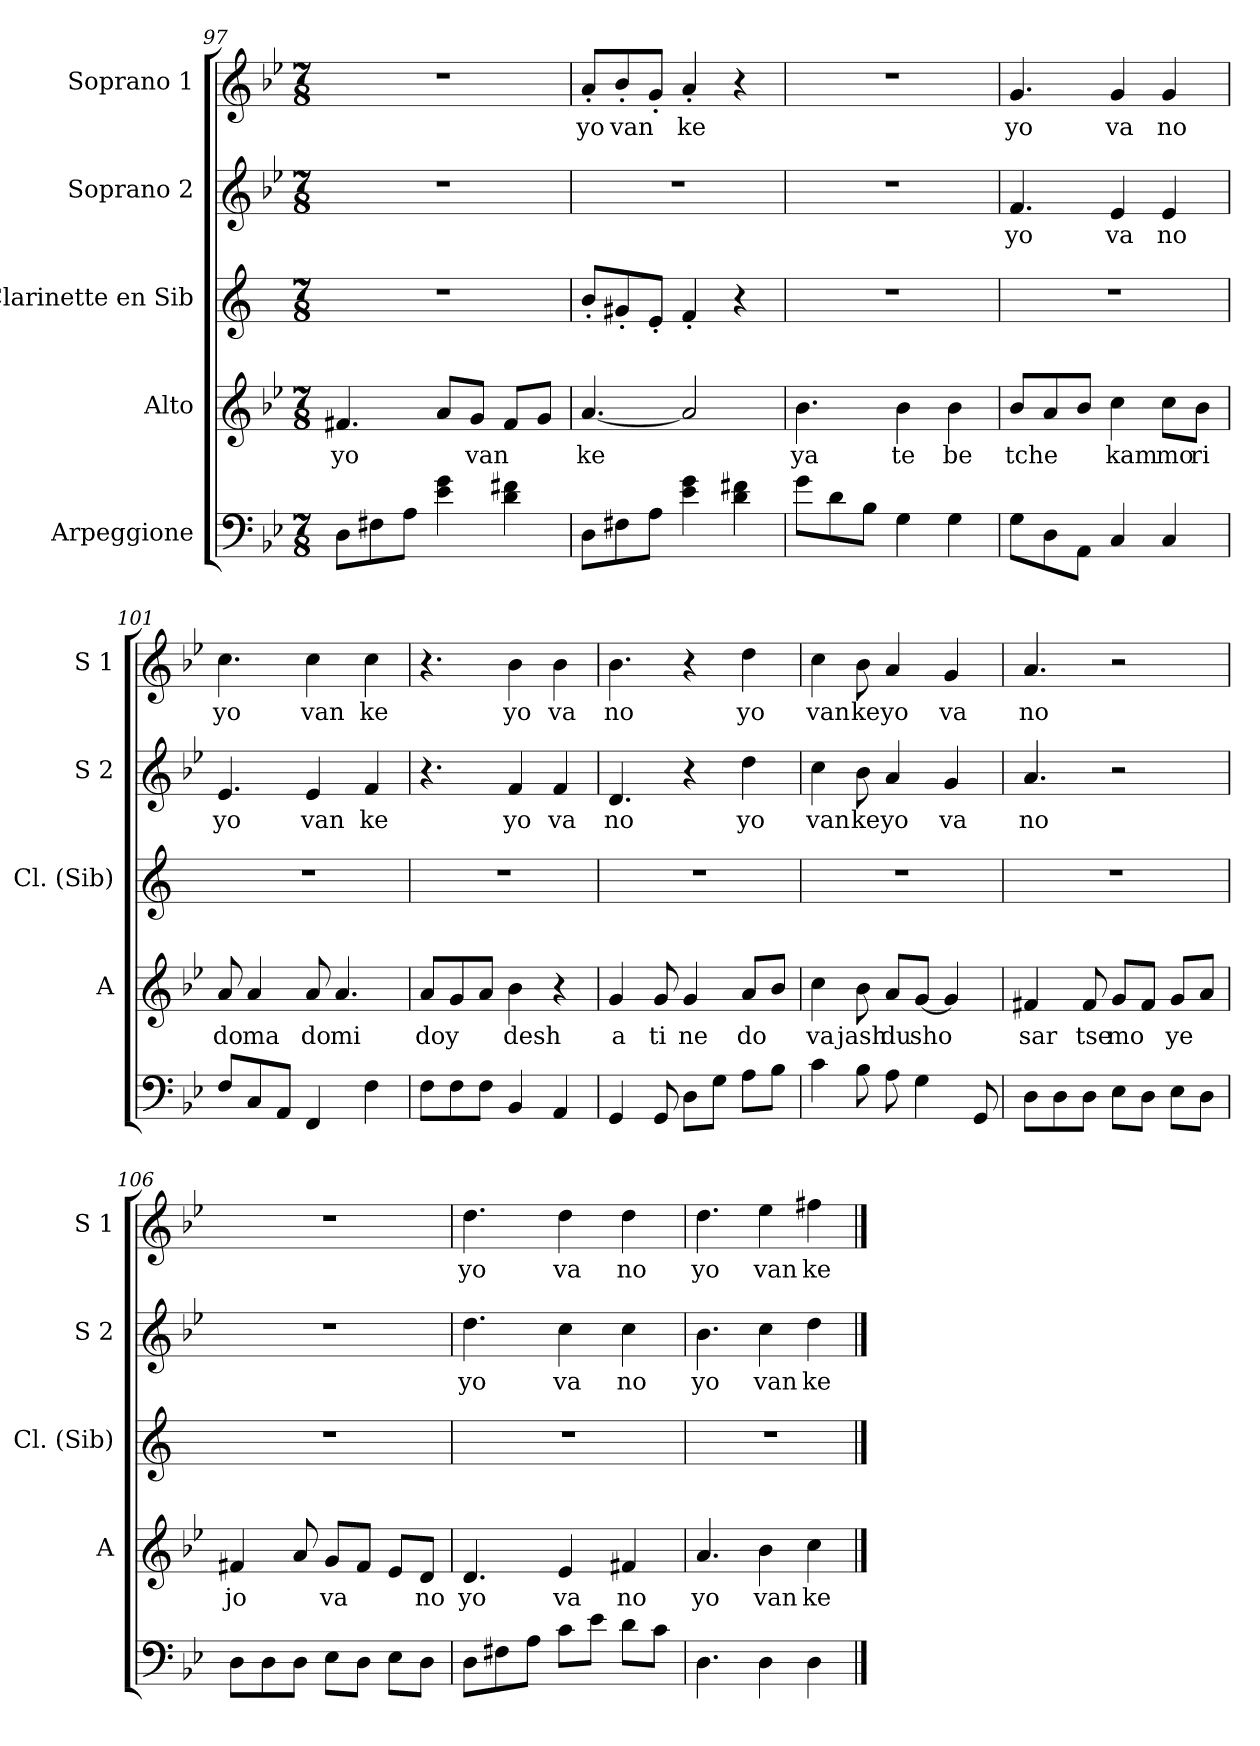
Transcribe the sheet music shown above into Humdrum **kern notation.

**kern	**kern	**text	**kern	**kern	**text	**kern	**text
*part5	*part4	*part4	*part3	*part2	*part2	*part1	*part1
*staff5	*staff4	*staff4	*staff3	*staff2	*staff2	*staff1	*staff1
*I"Arpeggione	*I"Alto	*	*I"Clarinette en Sib	*I"Soprano 2	*	*I"Soprano 1	*
*	*I'A	*	*I'Cl. (Sib)	*I'S 2	*	*I'S 1	*
*clefF4	*clefG2	*	*clefG2	*clefG2	*	*clefG2	*
*	*	*	*ITrd1c2	*	*	*	*
*k[b-e-]	*k[b-e-]	*	*k[b-e-]	*k[b-e-]	*	*k[b-e-]	*
*g:	*g:	*	*g:	*g:	*	*g:	*
*M7/8	*M7/8	*	*M7/8	*M7/8	*	*M7/8	*
=97	=97	=97	=97	=97	=97	=97	=97
!	!	!LO:LY:b	!	!	!	!	!
8D\L	4.f#X/	yo	2..r	2..r	.	2..r	.
8F#X\	.	.	.	.	.	.	.
8A\J	.	.	.	.	.	.	.
4e-\ 4g\	8a/L	.	.	.	.	.	.
!	!	!LO:LY:b	!	!	!	!	!
.	8g/J	van	.	.	.	.	.
4d\ 4f#X\	8f#/L	.	.	.	.	.	.
.	8g/J	.	.	.	.	.	.
=98	=98	=98	=98	=98	=98	=98	=98
!	!	!LO:LY:b	!	!	!	!	!
!	!	!	!	!	!	!	!LO:LY:b
8D\L	[4.a/	ke	8a'</L	2..r	.	8a'</L	yo
!	!	!	!	!	!	!	!LO:LY:b
8F#X\	.	.	8f#X'</	.	.	8b-'</	van
8A\J	.	.	8d'</J	.	.	8g'</J	.
!	!	!	!	!	!	!	!LO:LY:b
4e-\ 4g\	2a/]	.	4e-'</	.	.	4a'</	ke
4d\ 4f#X\	.	.	4r	.	.	4r	.
=99	=99	=99	=99	=99	=99	=99	=99
!	!	!LO:LY:b	!	!	!	!	!
8g\L	4.b-\	ya	2..r	2..r	.	2..r	.
8d\	.	.	.	.	.	.	.
8B-\J	.	.	.	.	.	.	.
!	!	!LO:LY:b	!	!	!	!	!
4G\	4b-\	te	.	.	.	.	.
!	!	!LO:LY:b	!	!	!	!	!
4G\	4b-\	be	.	.	.	.	.
!!LO:PB:g=z
=100	=100	=100	=100	=100	=100	=100	=100
!	!	!LO:LY:b	!	!	!	!	!
!	!	!	!	!	!LO:LY:b	!	!
!	!	!	!	!	!	!	!LO:LY:b
8G\L	8b-/L	tche	2..r	4.f/	yo	4.g/	yo
8D\	8a/	.	.	.	.	.	.
8AA\J	8b-/J	.	.	.	.	.	.
!	!	!LO:LY:b	!	!	!	!	!
!	!	!	!	!	!LO:LY:b	!	!
!	!	!	!	!	!	!	!LO:LY:b
4C/	4cc\	kam	.	4e-/	va	4g/	va
!	!	!LO:LY:b	!	!	!	!	!
!	!	!	!	!	!LO:LY:b	!	!
!	!	!	!	!	!	!	!LO:LY:b
4C/	8cc\L	mo	.	4e-/	no	4g/	no
!	!	!LO:LY:b	!	!	!	!	!
.	8b-\J	ri	.	.	.	.	.
=101	=101	=101	=101	=101	=101	=101	=101
!	!	!LO:LY:b	!	!	!	!	!
!	!	!	!	!	!LO:LY:b	!	!
!	!	!	!	!	!	!	!LO:LY:b
8F/L	8a/	do	2..r	4.e-/	yo	4.cc\	yo
!	!	!LO:LY:b	!	!	!	!	!
8C/	4a/	ma	.	.	.	.	.
8AA/J	.	.	.	.	.	.	.
!	!	!LO:LY:b	!	!	!	!	!
!	!	!	!	!	!LO:LY:b	!	!
!	!	!	!	!	!	!	!LO:LY:b
4FF/	8a/	do	.	4e-/	van	4cc\	van
!	!	!LO:LY:b	!	!	!	!	!
.	4.a/	mi	.	.	.	.	.
!	!	!	!	!	!LO:LY:b	!	!
!	!	!	!	!	!	!	!LO:LY:b
4F\	.	.	.	4f/	ke	4cc\	ke
=102	=102	=102	=102	=102	=102	=102	=102
!	!	!LO:LY:b	!	!	!	!	!
8F\L	8a/L	doy	2..r	4.r	.	4.r	.
8F\	8g/	.	.	.	.	.	.
8F\J	8a/J	.	.	.	.	.	.
!	!	!LO:LY:b	!	!	!	!	!
!	!	!	!	!	!LO:LY:b	!	!
!	!	!	!	!	!	!	!LO:LY:b
4BB-/	4b-\	desh	.	4f/	yo	4b-\	yo
!	!	!	!	!	!LO:LY:b	!	!
!	!	!	!	!	!	!	!LO:LY:b
4AA/	4r	.	.	4f/	va	4b-\	va
=103	=103	=103	=103	=103	=103	=103	=103
!	!	!LO:LY:b	!	!	!	!	!
!	!	!	!	!	!LO:LY:b	!	!
!	!	!	!	!	!	!	!LO:LY:b
4GG/	4g/	a	2..r	4.d/	no	4.b-\	no
!	!	!LO:LY:b	!	!	!	!	!
8GG/	8g/	ti	.	.	.	.	.
!	!	!LO:LY:b	!	!	!	!	!
8D\L	4g/	ne	.	4r	.	4r	.
8G\J	.	.	.	.	.	.	.
!	!	!LO:LY:b	!	!	!	!	!
!	!	!	!	!	!LO:LY:b	!	!
!	!	!	!	!	!	!	!LO:LY:b
8A\L	8a/L	do	.	4dd\	yo	4dd\	yo
8B-\J	8b-/J	.	.	.	.	.	.
!!LO:LB:g=z
=104	=104	=104	=104	=104	=104	=104	=104
!	!	!LO:LY:b	!	!	!	!	!
!	!	!	!	!	!LO:LY:b	!	!
!	!	!	!	!	!	!	!LO:LY:b
4c\	4cc\	va	2..r	4cc\	van	4cc\	van
!	!	!LO:LY:b	!	!	!	!	!
!	!	!	!	!	!LO:LY:b	!	!
!	!	!	!	!	!	!	!LO:LY:b
8B-\	8b-\	jash	.	8b-\	ke	8b-\	ke
!	!	!LO:LY:b	!	!	!	!	!
!	!	!	!	!	!LO:LY:b	!	!
!	!	!	!	!	!	!	!LO:LY:b
8A\	8a/L	du	.	4a/	yo	4a/	yo
!	!	!LO:LY:b	!	!	!	!	!
4G\	[8g/J	sho	.	.	.	.	.
!	!	!	!	!	!LO:LY:b	!	!
!	!	!	!	!	!	!	!LO:LY:b
.	4g/]	.	.	4g/	va	4g/	va
8GG/	.	.	.	.	.	.	.
=105	=105	=105	=105	=105	=105	=105	=105
!	!	!LO:LY:b	!	!	!	!	!
!	!	!	!	!	!LO:LY:b	!	!
!	!	!	!	!	!	!	!LO:LY:b
8D\L	4f#X/	sar	2..r	4.a/	no	4.a/	no
8D\	.	.	.	.	.	.	.
!	!	!LO:LY:b	!	!	!	!	!
8D\J	8f#/	tse	.	.	.	.	.
!	!	!LO:LY:b	!	!	!	!	!
8E-\L	8g/L	mo	.	2r	.	2r	.
8D\J	8f#/J	.	.	.	.	.	.
!	!	!LO:LY:b	!	!	!	!	!
8E-\L	8g/L	ye	.	.	.	.	.
8D\J	8a/J	.	.	.	.	.	.
=106	=106	=106	=106	=106	=106	=106	=106
!	!	!LO:LY:b	!	!	!	!	!
8D\L	4f#X/	jo	2..r	2..r	.	2..r	.
8D\	.	.	.	.	.	.	.
8D\J	8a/	.	.	.	.	.	.
!	!	!LO:LY:b	!	!	!	!	!
8E-\L	8g/L	va	.	.	.	.	.
8D\J	8f#/J	.	.	.	.	.	.
8E-\L	8e-/L	.	.	.	.	.	.
!	!	!LO:LY:b	!	!	!	!	!
8D\J	8d/J	no	.	.	.	.	.
=107	=107	=107	=107	=107	=107	=107	=107
!	!	!LO:LY:b	!	!	!	!	!
!	!	!	!	!	!LO:LY:b	!	!
!	!	!	!	!	!	!	!LO:LY:b
8D\L	4.d/	yo	2..r	4.dd\	yo	4.dd\	yo
8F#X\	.	.	.	.	.	.	.
8A\J	.	.	.	.	.	.	.
!	!	!LO:LY:b	!	!	!	!	!
!	!	!	!	!	!LO:LY:b	!	!
!	!	!	!	!	!	!	!LO:LY:b
8c\L	4e-/	va	.	4cc\	va	4dd\	va
8e-\J	.	.	.	.	.	.	.
!	!	!LO:LY:b	!	!	!	!	!
!	!	!	!	!	!LO:LY:b	!	!
!	!	!	!	!	!	!	!LO:LY:b
8d\L	4f#X/	no	.	4cc\	no	4dd\	no
8c\J	.	.	.	.	.	.	.
!!LO:LB:g=z
=108	=108	=108	=108	=108	=108	=108	=108
!	!	!LO:LY:b	!	!	!	!	!
!	!	!	!	!	!LO:LY:b	!	!
!	!	!	!	!	!	!	!LO:LY:b
4.D\	4.a/	yo	2..r	4.b-\	yo	4.dd\	yo
!	!	!LO:LY:b	!	!	!	!	!
!	!	!	!	!	!LO:LY:b	!	!
!	!	!	!	!	!	!	!LO:LY:b
4D\	4b-\	van	.	4cc\	van	4ee-\	van
!	!	!LO:LY:b	!	!	!	!	!
!	!	!	!	!	!LO:LY:b	!	!
!	!	!	!	!	!	!	!LO:LY:b
4D\	4cc\	ke	.	4dd\	ke	4ff#X\	ke
==	==	==	==	==	==	==	==
*-	*-	*-	*-	*-	*-	*-	*-
